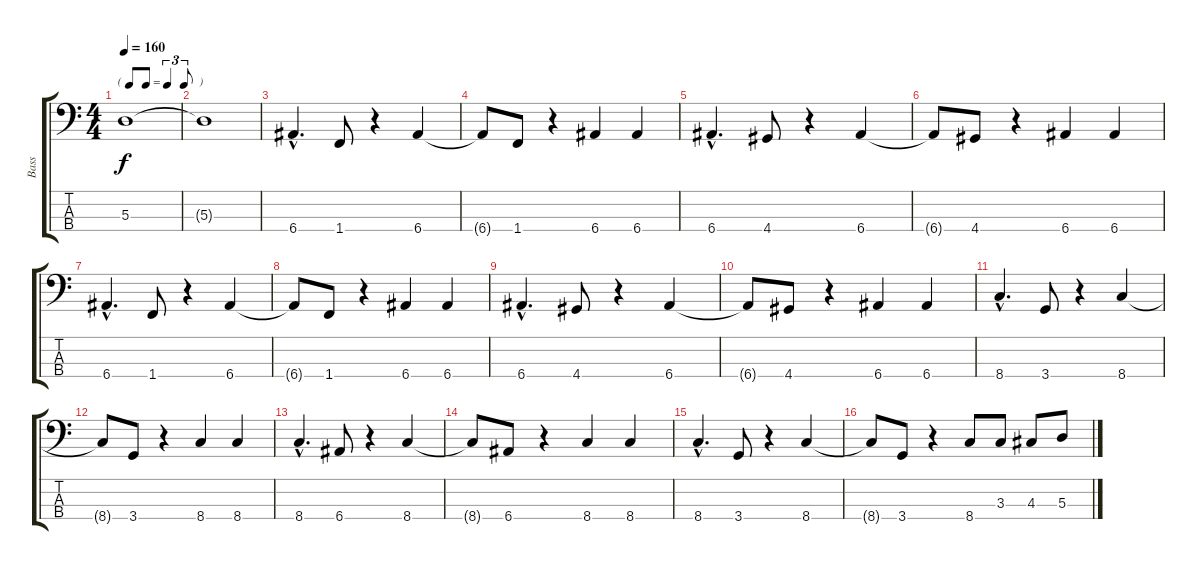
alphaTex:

\track ("Bass" "Bass") {instrument electricbassfinger}
\staff {score tabs}
\tuning (G2 D2 A1 E1) {hide}
\ts (4 4)
\tf triplet8th
\tempo 160
\clef f4
\ks c
5.3{t}.1{dy f} |
5.3{t}.1 |
6.4{hac}.4{d} 1.4.8 r.4 6.4.4 |
6.4{t}.8 1.4.8 r.4 6.4.4 6.4.4 |
6.4{hac}.4{d} 4.4.8 r.4 6.4.4 |
6.4{t}.8 4.4.8 r.4 6.4.4 6.4.4 |
6.4{hac}.4{d} 1.4.8 r.4 6.4.4 |
6.4{t}.8 1.4.8 r.4 6.4.4 6.4.4 |
6.4{hac}.4{d} 4.4.8 r.4 6.4.4 |
6.4{t}.8 4.4.8 r.4 6.4.4 6.4.4 |
8.4{hac}.4{d} 3.4.8 r.4 8.4.4 |
8.4{t}.8 3.4.8 r.4 8.4.4 8.4.4 |
8.4{hac}.4{d} 6.4.8 r.4 8.4.4 |
8.4{t}.8 6.4.8 r.4 8.4.4 8.4.4 |
8.4{hac}.4{d} 3.4.8 r.4 8.4.4 |
8.4{t}.8 3.4.8 r.4 8.4.8 3.3.8 4.3.8 5.3.8
